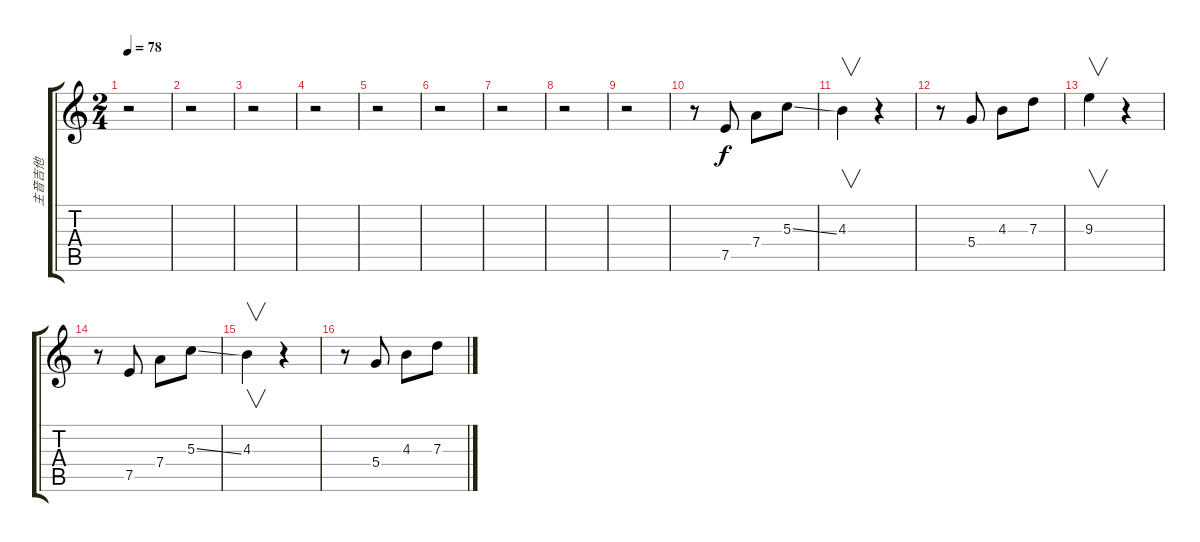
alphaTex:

\track ("主音吉他" "主音吉他") {instrument distortionguitar}
\staff {score tabs}
\tuning (E4 B3 G3 D3 A2 E2) {hide}
\ts (2 4)
\tempo 78
\clef g2
\ks c
r.2{dy f} |
r.2 |
r.2 |
r.2 |
r.2 |
r.2 |
r.2 |
r.2 |
r.2 |
r.8 7.5.8 7.4.8 5.3{ss}.8 |
4.3.4{v} r.4 |
r.8 5.4.8 4.3.8 7.3.8 |
9.3.4{v} r.4 |
r.8 7.5.8 7.4.8 5.3{ss}.8 |
4.3.4{v} r.4 |
r.8 5.4.8 4.3.8 7.3.8
